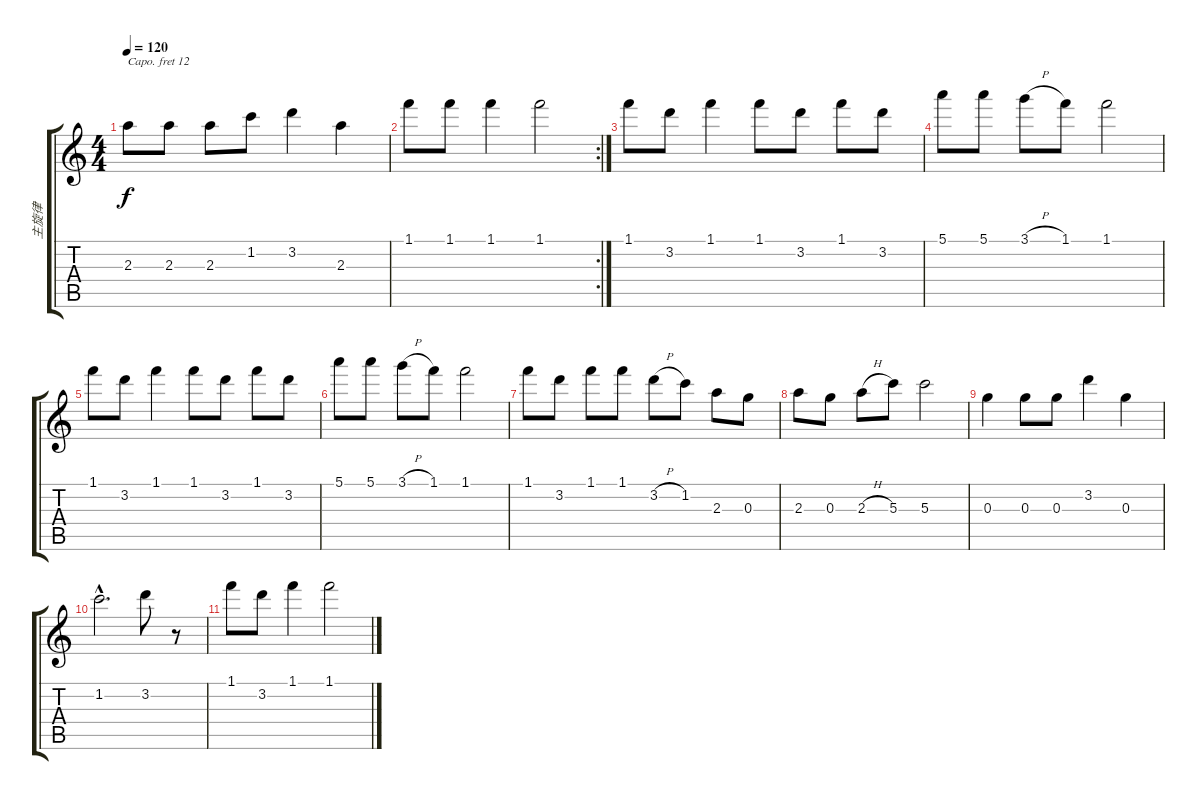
\track ("主旋律" "主旋律") {instrument acousticguitarnylon}
\staff {score tabs}
\capo 12
\tuning (E4 B3 G3 D3 A2 E2) {hide}
\ts (4 4)
\tempo 120
\clef g2
\ks c
2.3.8{dy f} 2.3.8 2.3.8 1.2.8 3.2.4 2.3.4 |
\rc 2
1.1.8 1.1.8 1.1.4 1.1.2 |
1.1.8 3.2.8 1.1.4 1.1.8 3.2.8 1.1.8 3.2.8 |
5.1.8 5.1.8 3.1{h}.8 1.1.8 1.1.2 |
1.1.8 3.2.8 1.1.4 1.1.8 3.2.8 1.1.8 3.2.8 |
5.1.8 5.1.8 3.1{h}.8 1.1.8 1.1.2 |
1.1.8 3.2.8 1.1.8 1.1.8 3.2{h}.8 1.2.8 2.3.8 0.3.8 |
2.3.8 0.3.8 2.3{h}.8 5.3.8 5.3.2 |
0.3.4 0.3.8 0.3.8 3.2.4 0.3.4 |
1.2{hac}.2{d} 3.2.8 r.8 |
1.1.8 3.2.8 1.1.4 1.1.2
